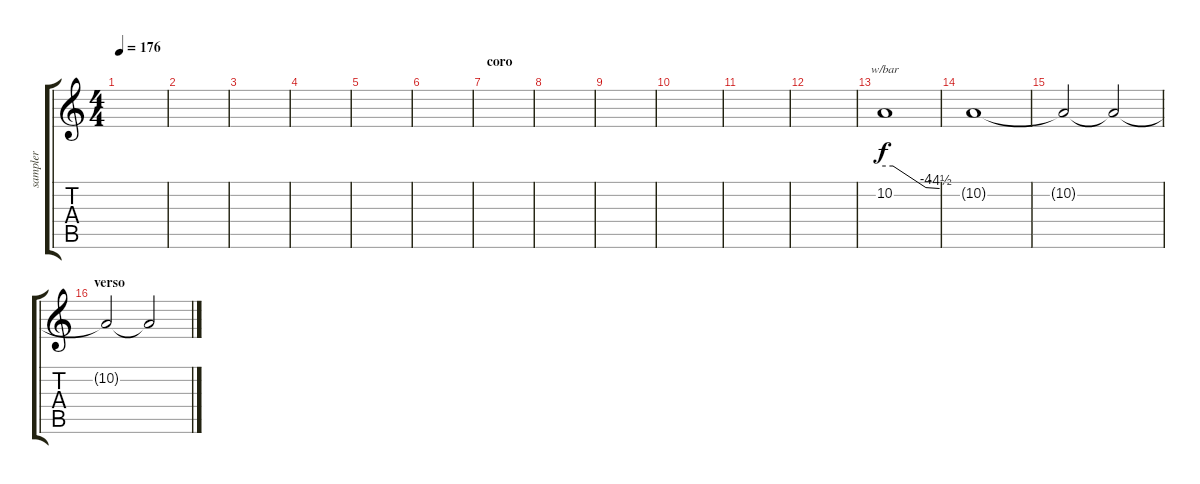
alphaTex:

\track ("sampler" "sampler") {instrument tremolostrings}
\staff {score tabs}
\tuning (E4 B3 G3 D3 A2 E2) {hide}
\ts (4 4)
\tempo 176
\clef g2
\ks c
|
|
|
|
|
|
\section ("" "coro")
|
|
|
|
|
|
10.2.1{tbe (custom default 0 0 9 0 45 -16 60 -18) volume 12 instrument tremolostrings} |
10.2{t}.1{volume 10} |
10.2{t}.2{volume 8} 10.2{t}.2{volume 6} |
\section ("" "verso")
10.2{t}.2{volume 2} 10.2{t}.2{volume 1}
